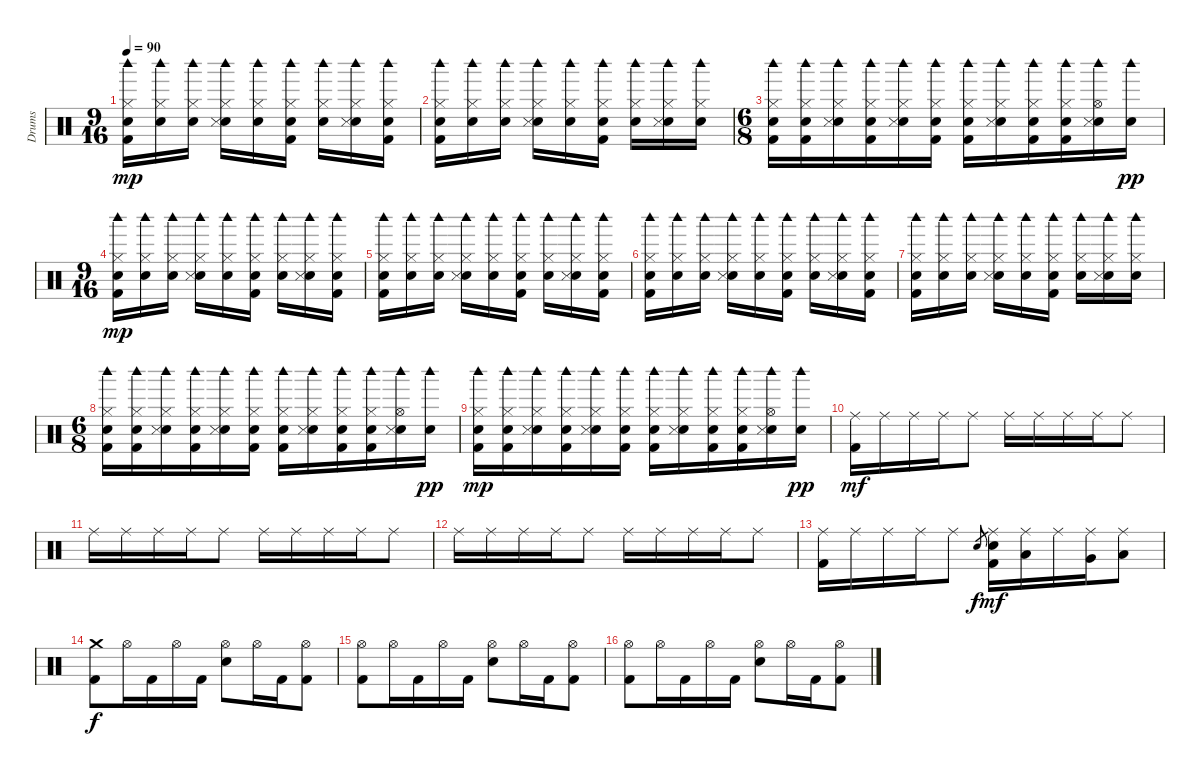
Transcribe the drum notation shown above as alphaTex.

\track ("Drums" "Drums") {instrument percussion}
\staff {score}
\articulation defaults
\ts (9 16)
\tempo 90
\clef neutral
\ks c
("Woodblock high (hit)" "Hand Clap (hit)" "Hi-Hat (closed)" "Kick (hit) 2").16{dy mp} ("Woodblock high (hit)" "Hand Clap (hit)" "Hi-Hat (closed)").16 ("Woodblock high (hit)" "Hand Clap (hit)" "Hi-Hat (closed)").16 ("Woodblock high (hit)" "Hand Clap (hit)" "Hi-Hat (closed)" "Snare (side stick) 3").16 ("Woodblock high (hit)" "Hand Clap (hit)" "Hi-Hat (closed)").16 ("Woodblock high (hit)" "Hand Clap (hit)" "Hi-Hat (closed)" "Kick (hit) 2").16 ("Woodblock high (hit)" "Hand Clap (hit)" "Hi-Hat (closed)").16 ("Woodblock high (hit)" "Hand Clap (hit)" "Hi-Hat (closed)" "Snare (side stick) 3").16 ("Woodblock high (hit)" "Hand Clap (hit)" "Hi-Hat (closed)" "Kick (hit) 2").16 |
("Woodblock high (hit)" "Hand Clap (hit)" "Hi-Hat (closed)" "Kick (hit) 2").16 ("Woodblock high (hit)" "Hand Clap (hit)" "Hi-Hat (closed)").16 ("Woodblock high (hit)" "Hand Clap (hit)" "Hi-Hat (closed)").16 ("Woodblock high (hit)" "Hand Clap (hit)" "Hi-Hat (closed)" "Snare (side stick) 3").16 ("Woodblock high (hit)" "Hand Clap (hit)" "Hi-Hat (closed)").16 ("Woodblock high (hit)" "Hand Clap (hit)" "Hi-Hat (closed)" "Kick (hit) 2").16 ("Woodblock high (hit)" "Hand Clap (hit)" "Hi-Hat (closed)").16 ("Woodblock high (hit)" "Hand Clap (hit)" "Hi-Hat (closed)" "Snare (side stick) 3").16 ("Woodblock high (hit)" "Hand Clap (hit)" "Hi-Hat (closed)").16 |
\ts (6 8)
("Woodblock high (hit)" "Hand Clap (hit)" "Hi-Hat (closed)" "Kick (hit) 2").16 ("Woodblock high (hit)" "Hand Clap (hit)" "Hi-Hat (closed)" "Kick (hit) 2").16 ("Woodblock high (hit)" "Hand Clap (hit)" "Hi-Hat (closed)" "Snare (side stick) 3").16 ("Woodblock high (hit)" "Hand Clap (hit)" "Hi-Hat (closed)" "Kick (hit) 2").16 ("Woodblock high (hit)" "Hand Clap (hit)" "Hi-Hat (closed)" "Snare (side stick) 3").16 ("Woodblock high (hit)" "Hand Clap (hit)" "Hi-Hat (closed)" "Kick (hit) 2").16 ("Woodblock high (hit)" "Hand Clap (hit)" "Hi-Hat (closed)" "Kick (hit) 2").16 ("Woodblock high (hit)" "Hand Clap (hit)" "Hi-Hat (closed)" "Snare (side stick) 3").16 ("Woodblock high (hit)" "Hand Clap (hit)" "Hi-Hat (closed)" "Kick (hit) 2").16 ("Woodblock high (hit)" "Hand Clap (hit)" "Hi-Hat (closed)" "Kick (hit) 2").16 ("Woodblock high (hit)" "Hand Clap (hit)" "Hi-Hat (open)" "Snare (side stick) 3").16 ("Woodblock high (hit)" "Hand Clap (hit)").16{dy pp} |
\ts (9 16)
("Woodblock high (hit)" "Hand Clap (hit)" "Hi-Hat (closed)" "Kick (hit) 2").16{dy mp} ("Woodblock high (hit)" "Hand Clap (hit)" "Hi-Hat (closed)").16 ("Woodblock high (hit)" "Hand Clap (hit)" "Hi-Hat (closed)").16 ("Woodblock high (hit)" "Hand Clap (hit)" "Hi-Hat (closed)" "Snare (side stick) 3").16 ("Woodblock high (hit)" "Hand Clap (hit)" "Hi-Hat (closed)").16 ("Woodblock high (hit)" "Hand Clap (hit)" "Hi-Hat (closed)" "Kick (hit) 2").16 ("Woodblock high (hit)" "Hand Clap (hit)" "Hi-Hat (closed)").16 ("Woodblock high (hit)" "Hand Clap (hit)" "Hi-Hat (closed)" "Snare (side stick) 3").16 ("Woodblock high (hit)" "Hand Clap (hit)" "Hi-Hat (closed)" "Kick (hit) 2").16 |
("Woodblock high (hit)" "Hand Clap (hit)" "Hi-Hat (closed)" "Kick (hit) 2").16 ("Woodblock high (hit)" "Hand Clap (hit)" "Hi-Hat (closed)").16 ("Woodblock high (hit)" "Hand Clap (hit)" "Hi-Hat (closed)").16 ("Woodblock high (hit)" "Hand Clap (hit)" "Hi-Hat (closed)" "Snare (side stick) 3").16 ("Woodblock high (hit)" "Hand Clap (hit)" "Hi-Hat (closed)").16 ("Woodblock high (hit)" "Hand Clap (hit)" "Hi-Hat (closed)" "Kick (hit) 2").16 ("Woodblock high (hit)" "Hand Clap (hit)" "Hi-Hat (closed)").16 ("Woodblock high (hit)" "Hand Clap (hit)" "Hi-Hat (closed)" "Snare (side stick) 3").16 ("Woodblock high (hit)" "Hand Clap (hit)" "Hi-Hat (closed)" "Kick (hit) 2").16 |
("Woodblock high (hit)" "Hand Clap (hit)" "Hi-Hat (closed)" "Kick (hit) 2").16 ("Woodblock high (hit)" "Hand Clap (hit)" "Hi-Hat (closed)").16 ("Woodblock high (hit)" "Hand Clap (hit)" "Hi-Hat (closed)").16 ("Woodblock high (hit)" "Hand Clap (hit)" "Hi-Hat (closed)" "Snare (side stick) 3").16 ("Woodblock high (hit)" "Hand Clap (hit)" "Hi-Hat (closed)").16 ("Woodblock high (hit)" "Hand Clap (hit)" "Hi-Hat (closed)" "Kick (hit) 2").16 ("Woodblock high (hit)" "Hand Clap (hit)" "Hi-Hat (closed)").16 ("Woodblock high (hit)" "Hand Clap (hit)" "Hi-Hat (closed)" "Snare (side stick) 3").16 ("Woodblock high (hit)" "Hand Clap (hit)" "Hi-Hat (closed)" "Kick (hit) 2").16 |
("Woodblock high (hit)" "Hand Clap (hit)" "Hi-Hat (closed)" "Kick (hit) 2").16 ("Woodblock high (hit)" "Hand Clap (hit)" "Hi-Hat (closed)").16 ("Woodblock high (hit)" "Hand Clap (hit)" "Hi-Hat (closed)").16 ("Woodblock high (hit)" "Hand Clap (hit)" "Hi-Hat (closed)" "Snare (side stick) 3").16 ("Woodblock high (hit)" "Hand Clap (hit)" "Hi-Hat (closed)").16 ("Woodblock high (hit)" "Hand Clap (hit)" "Hi-Hat (closed)" "Kick (hit) 2").16 ("Woodblock high (hit)" "Hand Clap (hit)" "Hi-Hat (closed)").16 ("Woodblock high (hit)" "Hand Clap (hit)" "Hi-Hat (closed)" "Snare (side stick) 3").16 ("Woodblock high (hit)" "Hand Clap (hit)" "Hi-Hat (closed)").16 |
\ts (6 8)
("Woodblock high (hit)" "Hand Clap (hit)" "Hi-Hat (closed)" "Kick (hit) 2").16 ("Woodblock high (hit)" "Hand Clap (hit)" "Hi-Hat (closed)" "Kick (hit) 2").16 ("Woodblock high (hit)" "Hand Clap (hit)" "Hi-Hat (closed)" "Snare (side stick) 3").16 ("Woodblock high (hit)" "Hand Clap (hit)" "Hi-Hat (closed)" "Kick (hit) 2").16 ("Woodblock high (hit)" "Hand Clap (hit)" "Hi-Hat (closed)" "Snare (side stick) 3").16 ("Woodblock high (hit)" "Hand Clap (hit)" "Hi-Hat (closed)" "Kick (hit) 2").16 ("Woodblock high (hit)" "Hand Clap (hit)" "Hi-Hat (closed)" "Kick (hit) 2").16 ("Woodblock high (hit)" "Hand Clap (hit)" "Hi-Hat (closed)" "Snare (side stick) 3").16 ("Woodblock high (hit)" "Hand Clap (hit)" "Hi-Hat (closed)" "Kick (hit) 2").16 ("Woodblock high (hit)" "Hand Clap (hit)" "Hi-Hat (closed)" "Kick (hit) 2").16 ("Woodblock high (hit)" "Hand Clap (hit)" "Hi-Hat (open)" "Snare (side stick) 3").16 ("Woodblock high (hit)" "Hand Clap (hit)").16{dy pp} |
("Woodblock high (hit)" "Hand Clap (hit)" "Hi-Hat (closed)" "Kick (hit) 2").16{dy mp} ("Woodblock high (hit)" "Hand Clap (hit)" "Hi-Hat (closed)" "Kick (hit) 2").16 ("Woodblock high (hit)" "Hand Clap (hit)" "Hi-Hat (closed)" "Snare (side stick) 3").16 ("Woodblock high (hit)" "Hand Clap (hit)" "Hi-Hat (closed)" "Kick (hit) 2").16 ("Woodblock high (hit)" "Hand Clap (hit)" "Hi-Hat (closed)" "Snare (side stick) 3").16 ("Woodblock high (hit)" "Hand Clap (hit)" "Hi-Hat (closed)" "Kick (hit) 2").16 ("Woodblock high (hit)" "Hand Clap (hit)" "Hi-Hat (closed)" "Kick (hit) 2").16 ("Woodblock high (hit)" "Hand Clap (hit)" "Hi-Hat (closed)" "Snare (side stick) 3").16 ("Woodblock high (hit)" "Hand Clap (hit)" "Hi-Hat (closed)" "Kick (hit) 2").16 ("Woodblock high (hit)" "Hand Clap (hit)" "Hi-Hat (closed)" "Kick (hit) 2").16 ("Woodblock high (hit)" "Hand Clap (hit)" "Hi-Hat (open)" "Snare (side stick) 3").16 ("Woodblock high (hit)" "Hand Clap (hit)").16{dy pp} |
("Ride (middle)" "Kick (hit) 2").16{dy mf} "Ride (middle)".16 "Ride (middle)".16 "Ride (middle)".16 "Ride (middle)".8 "Ride (middle)".16 "Ride (middle)".16 "Ride (middle)".16 "Ride (middle)".16 "Ride (middle)".8 |
"Ride (middle)".16 "Ride (middle)".16 "Ride (middle)".16 "Ride (middle)".16 "Ride (middle)".8 "Ride (middle)".16 "Ride (middle)".16 "Ride (middle)".16 "Ride (middle)".16 "Ride (middle)".8 |
"Ride (middle)".16 "Ride (middle)".16 "Ride (middle)".16 "Ride (middle)".16 "Ride (middle)".8 "Ride (middle)".16 "Ride (middle)".16 "Ride (middle)".16 "Ride (middle)".16 "Ride (middle)".8 |
("Ride (middle)" "Kick (hit) 2").16 "Ride (middle)".16 "Ride (middle)".16 "Ride (middle)".16 "Ride (middle)".8 "Electric Snare (hit)".8{gr dy f} ("Ride (middle)" "Electric Snare (hit)" "Kick (hit) 2").16{dy mf} ("Ride (middle)" "Low Tom (hit)").16 "Ride (middle)".16 ("Ride (middle)" "Very Low Tom (hit)").16 ("Ride (middle)" "Low Floor Tom (hit)").8 |
("Crash medium (hit)" "Kick (hit) 2").8{dy f} "Hi-Hat (open)".16 "Kick (hit) 2".16 "Hi-Hat (open)".16 "Kick (hit) 2".16 ("Hi-Hat (open)" "Electric Snare (hit)").8 "Hi-Hat (open)".16 "Kick (hit) 2".16 ("Hi-Hat (open)" "Kick (hit) 2").8 |
("Hi-Hat (open)" "Kick (hit) 2").8 "Hi-Hat (open)".16 "Kick (hit) 2".16 "Hi-Hat (open)".16 "Kick (hit) 2".16 ("Hi-Hat (open)" "Electric Snare (hit)").8 "Hi-Hat (open)".16 "Kick (hit) 2".16 ("Hi-Hat (open)" "Kick (hit) 2").8 |
("Hi-Hat (open)" "Kick (hit) 2").8 "Hi-Hat (open)".16 "Kick (hit) 2".16 "Hi-Hat (open)".16 "Kick (hit) 2".16 ("Hi-Hat (open)" "Electric Snare (hit)").8 "Hi-Hat (open)".16 "Kick (hit) 2".16 ("Hi-Hat (open)" "Kick (hit) 2").8
